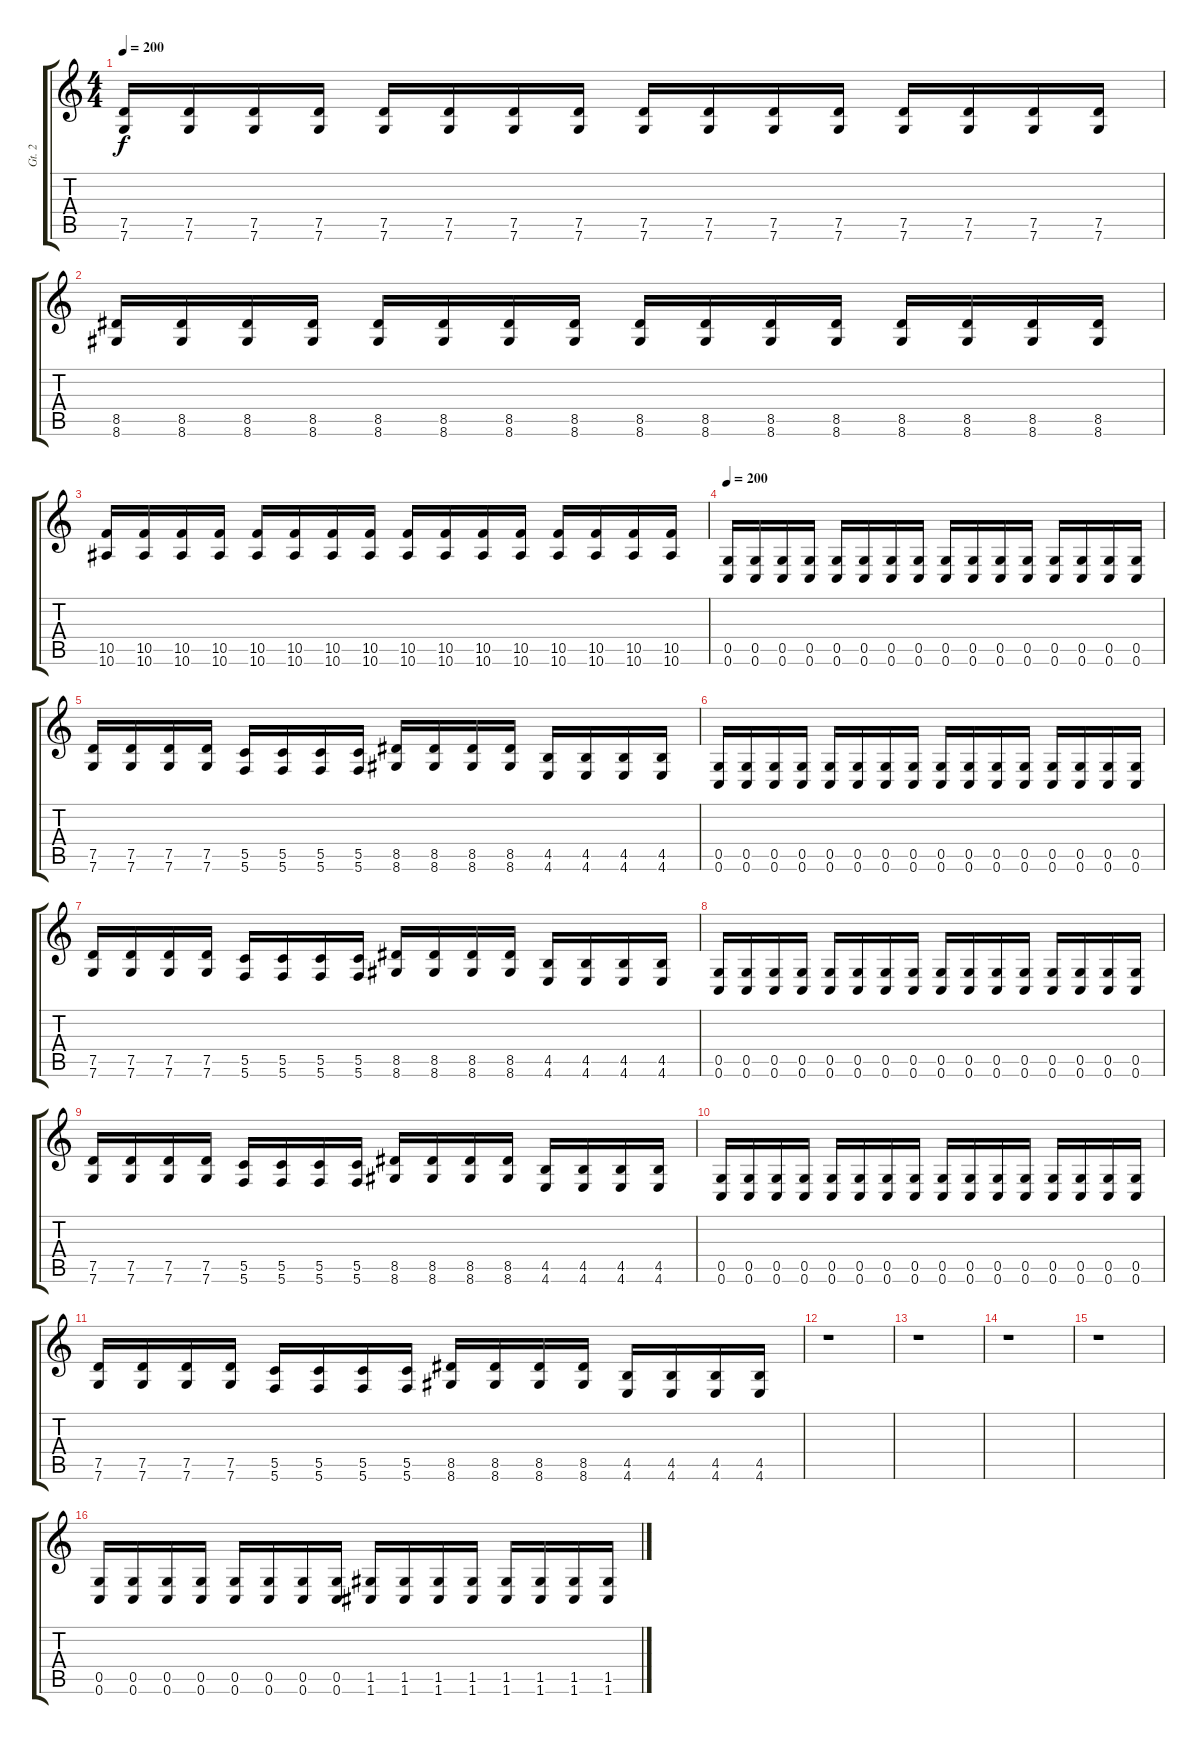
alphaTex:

\track ("Gt. 2" "Gt. 2") {instrument distortionguitar}
\staff {score tabs}
\tuning (D4 A3 F3 C3 G2 C2) {hide}
\ts (4 4)
\tempo 200
\clef g2
\ks c
(7.5 7.6).16{dy f} (7.5 7.6).16 (7.5 7.6).16 (7.5 7.6).16 (7.5 7.6).16 (7.5 7.6).16 (7.5 7.6).16 (7.5 7.6).16 (7.5 7.6).16 (7.5 7.6).16 (7.5 7.6).16 (7.5 7.6).16 (7.5 7.6).16 (7.5 7.6).16 (7.5 7.6).16 (7.5 7.6).16 |
(8.5 8.6).16 (8.5 8.6).16 (8.5 8.6).16 (8.5 8.6).16 (8.5 8.6).16 (8.5 8.6).16 (8.5 8.6).16 (8.5 8.6).16 (8.5 8.6).16 (8.5 8.6).16 (8.5 8.6).16 (8.5 8.6).16 (8.5 8.6).16 (8.5 8.6).16 (8.5 8.6).16 (8.5 8.6).16 |
(10.5 10.6).16 (10.5 10.6).16 (10.5 10.6).16 (10.5 10.6).16 (10.5 10.6).16 (10.5 10.6).16 (10.5 10.6).16 (10.5 10.6).16 (10.5 10.6).16 (10.5 10.6).16 (10.5 10.6).16 (10.5 10.6).16 (10.5 10.6).16 (10.5 10.6).16 (10.5 10.6).16 (10.5 10.6).16 |
\tempo 200
(0.5 0.6).16 (0.5 0.6).16 (0.5 0.6).16 (0.5 0.6).16 (0.5 0.6).16 (0.5 0.6).16 (0.5 0.6).16 (0.5 0.6).16 (0.5 0.6).16 (0.5 0.6).16 (0.5 0.6).16 (0.5 0.6).16 (0.5 0.6).16 (0.5 0.6).16 (0.5 0.6).16 (0.5 0.6).16 |
(7.5 7.6).16 (7.5 7.6).16 (7.5 7.6).16 (7.5 7.6).16 (5.5 5.6).16 (5.5 5.6).16 (5.5 5.6).16 (5.5 5.6).16 (8.5 8.6).16 (8.5 8.6).16 (8.5 8.6).16 (8.5 8.6).16 (4.5 4.6).16 (4.5 4.6).16 (4.5 4.6).16 (4.5 4.6).16 |
(0.5 0.6).16 (0.5 0.6).16 (0.5 0.6).16 (0.5 0.6).16 (0.5 0.6).16 (0.5 0.6).16 (0.5 0.6).16 (0.5 0.6).16 (0.5 0.6).16 (0.5 0.6).16 (0.5 0.6).16 (0.5 0.6).16 (0.5 0.6).16 (0.5 0.6).16 (0.5 0.6).16 (0.5 0.6).16 |
(7.5 7.6).16 (7.5 7.6).16 (7.5 7.6).16 (7.5 7.6).16 (5.5 5.6).16 (5.5 5.6).16 (5.5 5.6).16 (5.5 5.6).16 (8.5 8.6).16 (8.5 8.6).16 (8.5 8.6).16 (8.5 8.6).16 (4.5 4.6).16 (4.5 4.6).16 (4.5 4.6).16 (4.5 4.6).16 |
(0.5 0.6).16 (0.5 0.6).16 (0.5 0.6).16 (0.5 0.6).16 (0.5 0.6).16 (0.5 0.6).16 (0.5 0.6).16 (0.5 0.6).16 (0.5 0.6).16 (0.5 0.6).16 (0.5 0.6).16 (0.5 0.6).16 (0.5 0.6).16 (0.5 0.6).16 (0.5 0.6).16 (0.5 0.6).16 |
(7.5 7.6).16 (7.5 7.6).16 (7.5 7.6).16 (7.5 7.6).16 (5.5 5.6).16 (5.5 5.6).16 (5.5 5.6).16 (5.5 5.6).16 (8.5 8.6).16 (8.5 8.6).16 (8.5 8.6).16 (8.5 8.6).16 (4.5 4.6).16 (4.5 4.6).16 (4.5 4.6).16 (4.5 4.6).16 |
(0.5 0.6).16 (0.5 0.6).16 (0.5 0.6).16 (0.5 0.6).16 (0.5 0.6).16 (0.5 0.6).16 (0.5 0.6).16 (0.5 0.6).16 (0.5 0.6).16 (0.5 0.6).16 (0.5 0.6).16 (0.5 0.6).16 (0.5 0.6).16 (0.5 0.6).16 (0.5 0.6).16 (0.5 0.6).16 |
(7.5 7.6).16 (7.5 7.6).16 (7.5 7.6).16 (7.5 7.6).16 (5.5 5.6).16 (5.5 5.6).16 (5.5 5.6).16 (5.5 5.6).16 (8.5 8.6).16 (8.5 8.6).16 (8.5 8.6).16 (8.5 8.6).16 (4.5 4.6).16 (4.5 4.6).16 (4.5 4.6).16 (4.5 4.6).16 |
r.1 |
r.1 |
r.1 |
r.1 |
(0.5 0.6).16 (0.5 0.6).16 (0.5 0.6).16 (0.5 0.6).16 (0.5 0.6).16 (0.5 0.6).16 (0.5 0.6).16 (0.5 0.6).16 (1.5 1.6).16 (1.5 1.6).16 (1.5 1.6).16 (1.5 1.6).16 (1.5 1.6).16 (1.5 1.6).16 (1.5 1.6).16 (1.5 1.6).16
